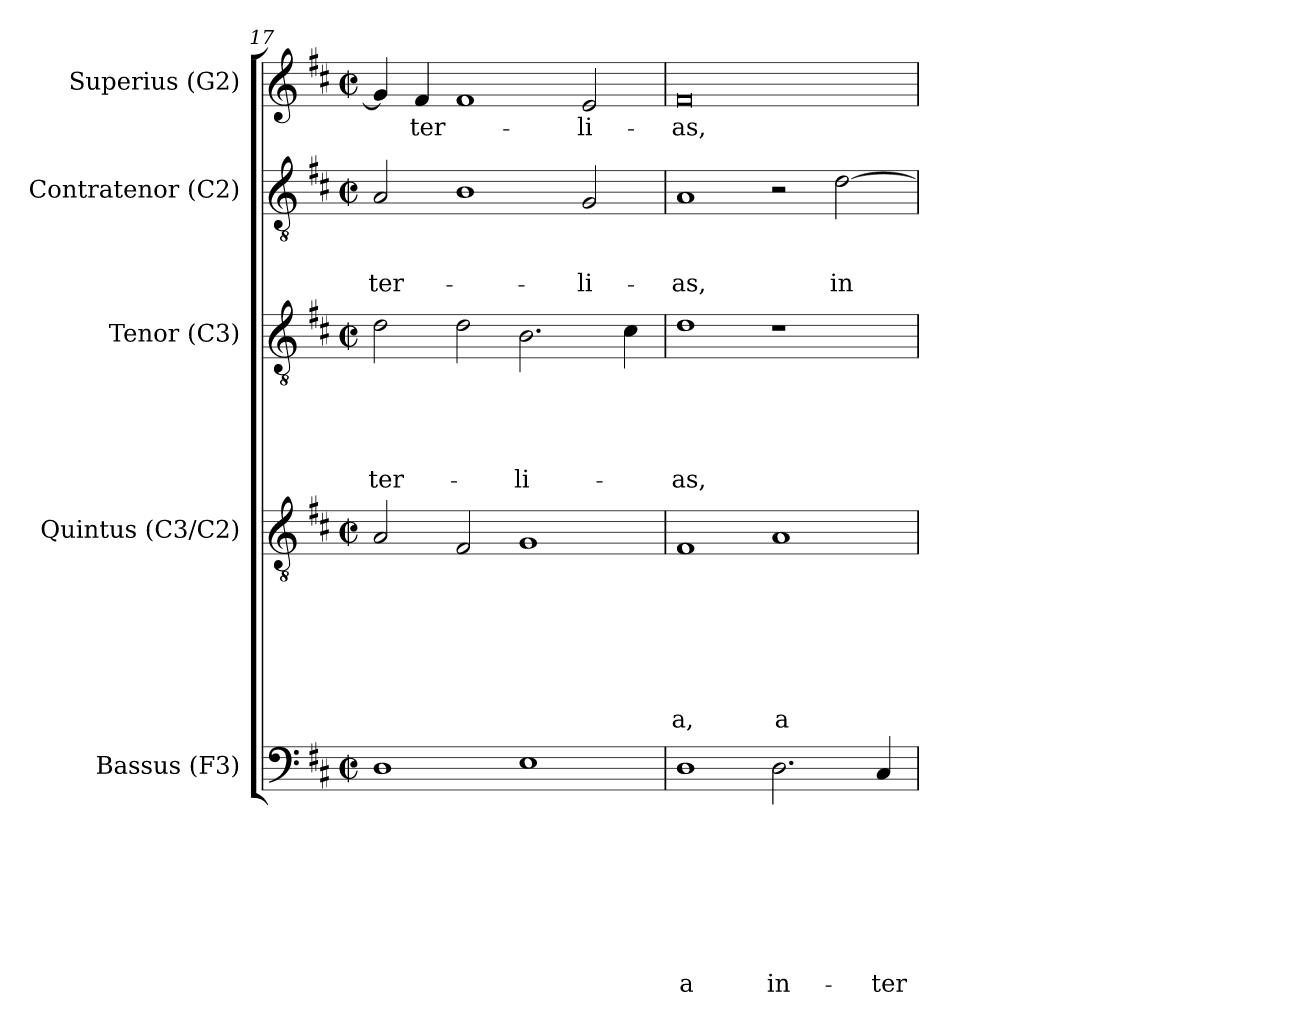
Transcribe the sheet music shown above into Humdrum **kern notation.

**kern	**text	**text	**text	**text	**text	**text	**text	**text	**kern	**text	**text	**text	**text	**text	**text	**text	**kern	**text	**text	**text	**text	**text	**kern	**text	**text	**text	**kern	**text
*part5	*part5	*part5	*part5	*part5	*part5	*part5	*part5	*part5	*part4	*part4	*part4	*part4	*part4	*part4	*part4	*part4	*part3	*part3	*part3	*part3	*part3	*part3	*part2	*part2	*part2	*part2	*part1	*part1
*staff5	*staff5	*staff5	*staff5	*staff5	*staff5	*staff5	*staff5	*staff5	*staff4	*staff4	*staff4	*staff4	*staff4	*staff4	*staff4	*staff4	*staff3	*staff3	*staff3	*staff3	*staff3	*staff3	*staff2	*staff2	*staff2	*staff2	*staff1	*staff1
*I"Bassus (F3)	*	*	*	*	*	*	*	*	*I"Quintus (C3/C2)	*	*	*	*	*	*	*	*I"Tenor (C3)	*	*	*	*	*	*I"Contratenor (C2)	*	*	*	*I"Superius (G2)	*
*I'B.	*	*	*	*	*	*	*	*	*I'Q.	*	*	*	*	*	*	*	*I'T.	*	*	*	*	*	*I'Ct.	*	*	*	*I'S.	*
*clefF4	*	*	*	*	*	*	*	*	*clefGv2	*	*	*	*	*	*	*	*clefGv2	*	*	*	*	*	*clefGv2	*	*	*	*clefG2	*
*k[f#c#]	*	*	*	*	*	*	*	*	*k[f#c#]	*	*	*	*	*	*	*	*k[f#c#]	*	*	*	*	*	*k[f#c#]	*	*	*	*k[f#c#]	*
*D:	*	*	*	*	*	*	*	*	*D:	*	*	*	*	*	*	*	*D:	*	*	*	*	*	*D:	*	*	*	*D:	*
*M2/2	*	*	*	*	*	*	*	*	*M2/2	*	*	*	*	*	*	*	*M2/2	*	*	*	*	*	*M2/2	*	*	*	*M2/2	*
*met(c|)	*	*	*	*	*	*	*	*	*met(c|)	*	*	*	*	*	*	*	*met(c|)	*	*	*	*	*	*met(c|)	*	*	*	*met(c|)	*
=17	=17	=17	=17	=17	=17	=17	=17	=17	=17	=17	=17	=17	=17	=17	=17	=17	=17	=17	=17	=17	=17	=17	=17	=17	=17	=17	=17	=17
!	!	!	!	!	!	!	!	!	!	!	!	!	!	!	!	!	!	!	!	!	!	!LO:LY:b	!	!	!	!LO:LY:b	!	!
1D	.	.	.	.	.	.	.	.	2A/	.	.	.	.	.	.	.	2d\	.	.	.	.	-ter-	2A/	.	.	-ter-	4g/]	.
!	!	!	!	!	!	!	!	!	!	!	!	!	!	!	!	!	!	!	!	!	!	!	!	!	!	!	!	!LO:LY:b
.	.	.	.	.	.	.	.	.	.	.	.	.	.	.	.	.	.	.	.	.	.	.	.	.	.	.	4f#/	-ter-
.	.	.	.	.	.	.	.	.	2F#/	.	.	.	.	.	.	.	2d\	.	.	.	.	.	1B	.	.	.	1f#	.
!	!	!	!	!	!	!	!	!	!	!	!	!	!	!	!	!	!	!	!	!	!	!LO:LY:b	!	!	!	!	!	!
1E	.	.	.	.	.	.	.	.	1G	.	.	.	.	.	.	.	2.B\	.	.	.	.	-li-	.	.	.	.	.	.
!	!	!	!	!	!	!	!	!	!	!	!	!	!	!	!	!	!	!	!	!	!	!	!	!	!	!LO:LY:b	!	!LO:LY:b
.	.	.	.	.	.	.	.	.	.	.	.	.	.	.	.	.	.	.	.	.	.	.	2G/	.	.	-li-	2e/	-li-
.	.	.	.	.	.	.	.	.	.	.	.	.	.	.	.	.	4c#\	.	.	.	.	.	.	.	.	.	.	.
=18	=18	=18	=18	=18	=18	=18	=18	=18	=18	=18	=18	=18	=18	=18	=18	=18	=18	=18	=18	=18	=18	=18	=18	=18	=18	=18	=18	=18
!	!	!	!	!	!	!	!	!LO:LY:b:rj	!	!	!	!	!	!	!	!LO:LY:b	!	!	!	!	!	!LO:LY:b	!	!	!	!LO:LY:b	!	!LO:LY:b
1D	.	.	.	.	.	.	.	-a	1F#	.	.	.	.	.	.	-a,	1d	.	.	.	.	-as,	1A	.	.	-as,	0f#	-as,
!	!	!	!	!	!	!	!	!LO:LY:b	!	!	!	!	!	!	!	!LO:LY:b:rj	!	!	!	!	!	!	!	!	!	!	!	!
2.D\	.	.	.	.	.	.	.	in-	1A	.	.	.	.	.	.	a-	1r	.	.	.	.	.	2r	.	.	.	.	.
!	!	!	!	!	!	!	!	!	!	!	!	!	!	!	!	!	!	!	!	!	!	!	!	!	!	!LO:LY:b	!	!
.	.	.	.	.	.	.	.	.	.	.	.	.	.	.	.	.	.	.	.	.	.	.	[>2d\	.	.	in-	.	.
!	!	!	!	!	!	!	!	!LO:LY:b	!	!	!	!	!	!	!	!	!	!	!	!	!	!	!	!	!	!	!	!
4C#/	.	.	.	.	.	.	.	-ter-	.	.	.	.	.	.	.	.	.	.	.	.	.	.	.	.	.	.	.	.
=	=	=	=	=	=	=	=	=	=	=	=	=	=	=	=	=	=	=	=	=	=	=	=	=	=	=	=	=
*-	*-	*-	*-	*-	*-	*-	*-	*-	*-	*-	*-	*-	*-	*-	*-	*-	*-	*-	*-	*-	*-	*-	*-	*-	*-	*-	*-	*-
